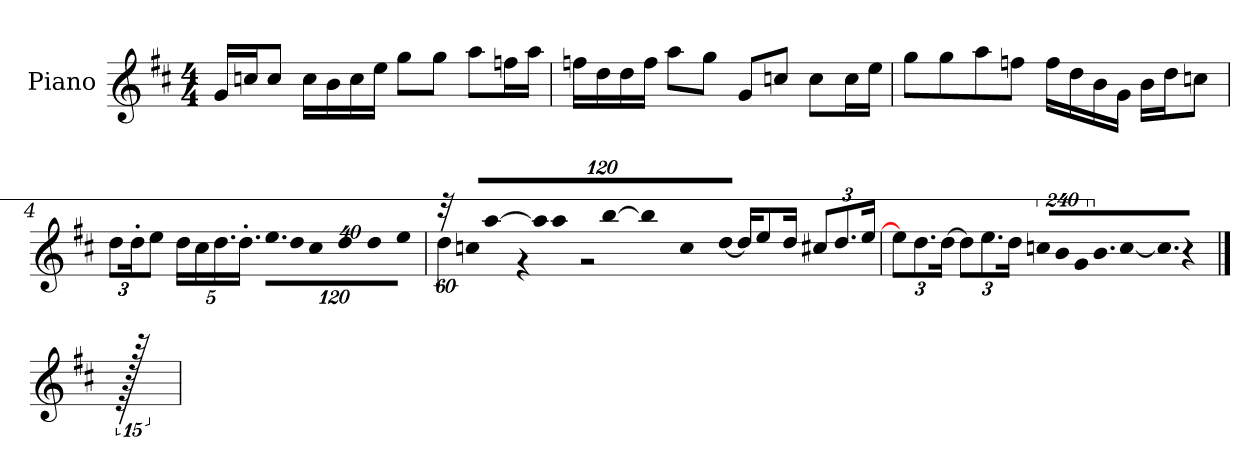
**kern
*part1
*staff1
*I"Piano
*I'P-no
*clefG2
*k[f#c#]
*M4/4
*MM90
=1
16g/LL
16ccn/J
8cc/J
16cc\LL
16b\
16cc\
16ee\JJ
8gg\L
8gg\J
8aa\L
16ffn\L
16aa\JJ
=2
16ffn\LL
16dd\
16dd\
16ff\JJ
8aa\L
8gg\J
8g/L
8ccn/J
8cc\L
16cc\L
16ee\JJ
=3
8gg\L
8gg\
8aa\
8ffn\J
16ff\LL
16dd\
16b\
16g\JJ
16b\LL
16dd\J
8ccn\J
!!LO:LB:g=z
=4
*Xbrackettup
12dd\L
24dd'\K
8ee\J
20dd\LL
20cc#\
20.dd\
20.dd'\JJ
!LO:N:vis=16.
960%103ee\LL
!LO:N:vis=32
640%23dd\K
!LO:N:vis=16
1920%137cc#\
!LO:N:vis=16
1920%137dd\
!LO:N:vis=16
1920%137dd\J
!LO:N:vis=8
960%137ee\J
=5
*brackettup
!LO:N:vis=32
*^
1920%53r	4dd'\
!LO:N:vis=16	!
1920%107ccn/LL	.
!LO:N:vis=32	!
[1920%53aa/K	.
!LO:N:vis=16	!
1920%107aa/]	.
!LO:N:vis=32	!
1920%53aa/L	.
!LO:N:vis=32	!
[1920%53bb/JJ	.
!LO:N:vis=8	!
640%71bb/]	.
.	4r
!LO:N:vis=8	!
640%71cc/	.
!LO:N:vis=16	!
[1920%107dd/Jk	.
16dd/KL]	.
.	2r
8ee/	.
16dd/Jk	.
*Xbrackettup	*
12cc#X/L	.
12.dd/	.
[24ee/Jk	.
1920ryy	.
*v	*v
!!LO:LB:g=z
=6
12ee\L]
12.dd\
[24dd\Jk
12dd\L]
12.ee\
24dd\Jk
*brackettup
!LO:N:vis=16
1920%137ccn/LL
!LO:N:vis=16
1920%137b/
!LO:N:vis=16
1920%137g/
!LO:N:vis=16.
960%103b/
!LO:N:vis=32
[640%23cc/K
!LO:N:vis=16.
960%103cc/JJ]
480%17r
==7
1920r
=
*-
